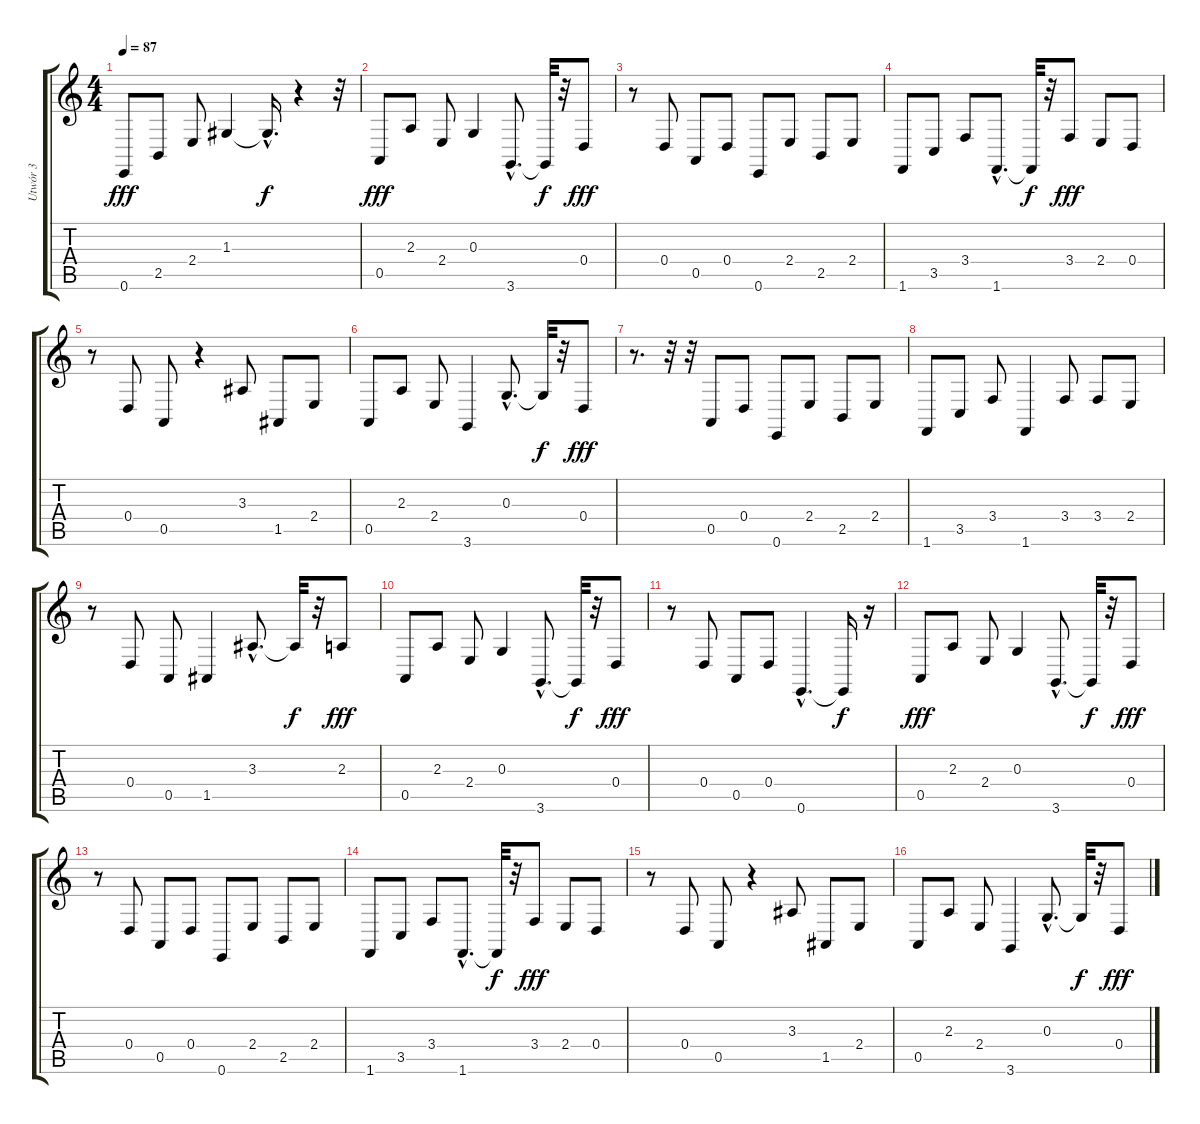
\track ("Utwór 3" "Utwór 3") {instrument acousticgrandpiano}
\staff {score tabs}
\tuning (E4 B3 G3 D3 A2 E2) {hide}
\ts (4 4)
\tempo 87
\clef g2
\ks c
0.6.8{dy fff} 2.5.8 2.4.8 1.3.4 1.3{hac t}.16{d dy f} r.4 r.32 |
0.5.8{dy fff} 2.3.8 2.4.8 0.3.4 3.6{hac}.8{d} 3.6{t}.32{dy f} r.32 0.4.8{dy fff} |
r.8 0.4.8 0.5.8 0.4.8 0.6.8 2.4.8 2.5.8 2.4.8 |
1.6.8 3.5.8 3.4.8 1.6{hac}.8{d} 1.6{t}.32{dy f} r.32 3.4.8{dy fff} 2.4.8 0.4.8 |
r.8 0.4.8 0.5.8 r.4 3.3.8 1.5.8 2.4.8 |
0.5.8 2.3.8 2.4.8 3.6.4 0.3{hac}.8{d} 0.3{t}.32{dy f} r.32 0.4.8{dy fff} |
r.8{d} r.32 r.32 0.5.8 0.4.8 0.6.8 2.4.8 2.5.8 2.4.8 |
1.6.8 3.5.8 3.4.8 1.6.4 3.4.8 3.4.8 2.4.8 |
r.8 0.4.8 0.5.8 1.5.4 3.3{hac}.8{d} 3.3{t}.32{dy f} r.32 2.3.8{dy fff} |
0.5.8 2.3.8 2.4.8 0.3.4 3.6{hac}.8{d} 3.6{t}.32{dy f} r.32 0.4.8{dy fff} |
r.8 0.4.8 0.5.8 0.4.8 0.6{hac}.4{d} 0.6{t}.16{dy f} r.16 |
0.5.8{dy fff} 2.3.8 2.4.8 0.3.4 3.6{hac}.8{d} 3.6{t}.32{dy f} r.32 0.4.8{dy fff} |
r.8 0.4.8 0.5.8 0.4.8 0.6.8 2.4.8 2.5.8 2.4.8 |
1.6.8 3.5.8 3.4.8 1.6{hac}.8{d} 1.6{t}.32{dy f} r.32 3.4.8{dy fff} 2.4.8 0.4.8 |
r.8 0.4.8 0.5.8 r.4 3.3.8 1.5.8 2.4.8 |
0.5.8 2.3.8 2.4.8 3.6.4 0.3{hac}.8{d} 0.3{t}.32{dy f} r.32 0.4.8{dy fff}
